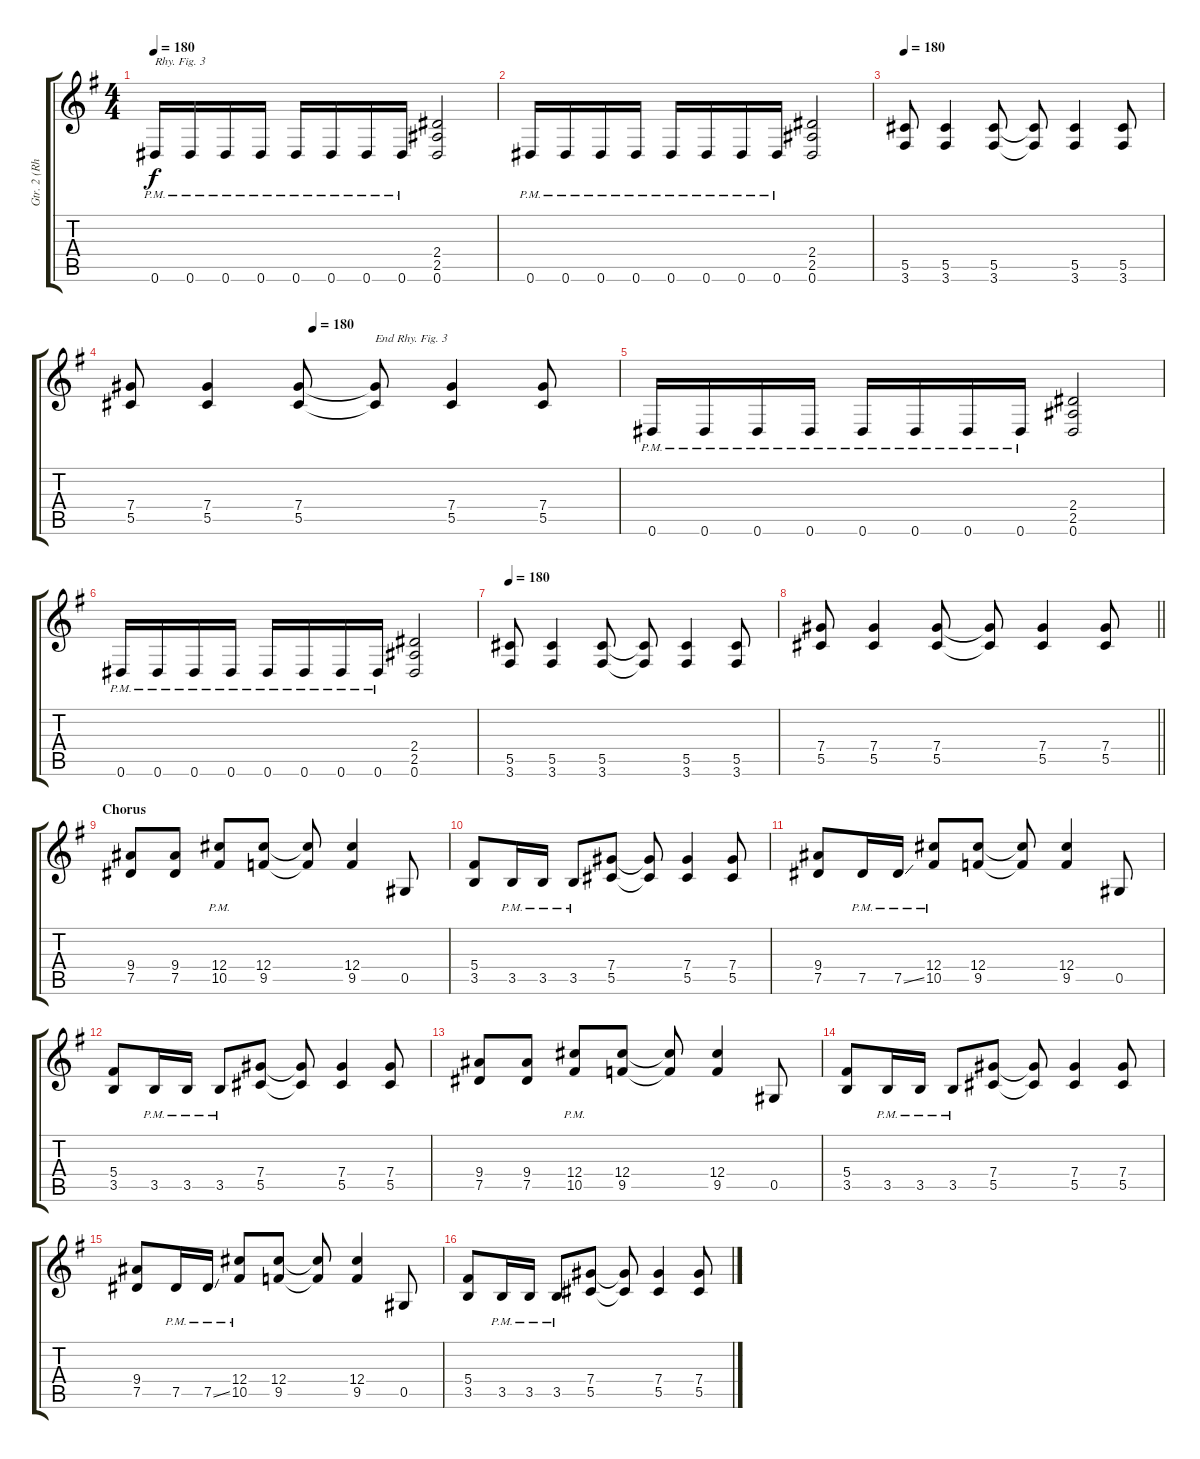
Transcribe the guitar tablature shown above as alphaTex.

\track ("Gtr. 2 (Rhythm)" "Gtr. 2 (Rh") {instrument distortionguitar}
\staff {score tabs}
\tuning (Eb4 Bb3 Gb3 Db3 Ab2 Eb2) {hide}
\ts (4 4)
\tempo 180
\clef g2
\ks g
0.6{pm}.16{txt "Rhy. Fig. 3" dy f} 0.6{pm}.16 0.6{pm}.16 0.6{pm}.16 0.6{pm}.16 0.6{pm}.16 0.6{pm}.16 0.6{pm}.16 (2.4 2.5 0.6).2 |
0.6{pm}.16 0.6{pm}.16 0.6{pm}.16 0.6{pm}.16 0.6{pm}.16 0.6{pm}.16 0.6{pm}.16 0.6{pm}.16 (2.4 2.5 0.6).2 |
\tempo 180
(5.5 3.6).8 (5.5 3.6).4 (5.5 3.6).8 (5.5{t} 3.6{t}).8 (5.5 3.6).4 (5.5 3.6).8 |
\tempo (180 0.375)
(7.4 5.5).8 (7.4 5.5).4 (7.4 5.5).8 (7.4{t} 5.5{t}).8{txt "End Rhy. Fig. 3"} (7.4 5.5).4 (7.4 5.5).8 |
0.6{pm}.16 0.6{pm}.16 0.6{pm}.16 0.6{pm}.16 0.6{pm}.16 0.6{pm}.16 0.6{pm}.16 0.6{pm}.16 (2.4 2.5 0.6).2 |
0.6{pm}.16 0.6{pm}.16 0.6{pm}.16 0.6{pm}.16 0.6{pm}.16 0.6{pm}.16 0.6{pm}.16 0.6{pm}.16 (2.4 2.5 0.6).2 |
\tempo 180
(5.5 3.6).8 (5.5 3.6).4 (5.5 3.6).8 (5.5{t} 3.6{t}).8 (5.5 3.6).4 (5.5 3.6).8 |
\barLineRight lightlight
(7.4 5.5).8 (7.4 5.5).4 (7.4 5.5).8 (7.4{t} 5.5{t}).8 (7.4 5.5).4 (7.4 5.5).8 |
\section ("" "Chorus")
(9.4 7.5).8 (9.4 7.5).8 (12.4{pm} 10.5{pm}).8 (12.4 9.5).8 (12.4{t} 9.5{t}).8 (12.4 9.5).4 0.5.8 |
(5.4 3.5).8 3.5{pm}.16 3.5{pm}.16 3.5{pm}.8 (7.4 5.5).8 (7.4{t} 5.5{t}).8 (7.4 5.5).4 (7.4 5.5).8 |
(9.4 7.5).8 7.5{pm}.16 7.5{ss pm}.16 (12.4{pm} 10.5{pm}).8 (12.4 9.5).8 (12.4{t} 9.5{t}).8 (12.4 9.5).4 0.5.8 |
(5.4 3.5).8 3.5{pm}.16 3.5{pm}.16 3.5{pm}.8 (7.4 5.5).8 (7.4{t} 5.5{t}).8 (7.4 5.5).4 (7.4 5.5).8 |
(9.4 7.5).8 (9.4 7.5).8 (12.4{pm} 10.5{pm}).8 (12.4 9.5).8 (12.4{t} 9.5{t}).8 (12.4 9.5).4 0.5.8 |
(5.4 3.5).8 3.5{pm}.16 3.5{pm}.16 3.5{pm}.8 (7.4 5.5).8 (7.4{t} 5.5{t}).8 (7.4 5.5).4 (7.4 5.5).8 |
(9.4 7.5).8 7.5{pm}.16 7.5{ss pm}.16 (12.4{pm} 10.5{pm}).8 (12.4 9.5).8 (12.4{t} 9.5{t}).8 (12.4 9.5).4 0.5.8 |
(5.4 3.5).8 3.5{pm}.16 3.5{pm}.16 3.5{pm}.8 (7.4 5.5).8 (7.4{t} 5.5{t}).8 (7.4 5.5).4 (7.4 5.5).8
